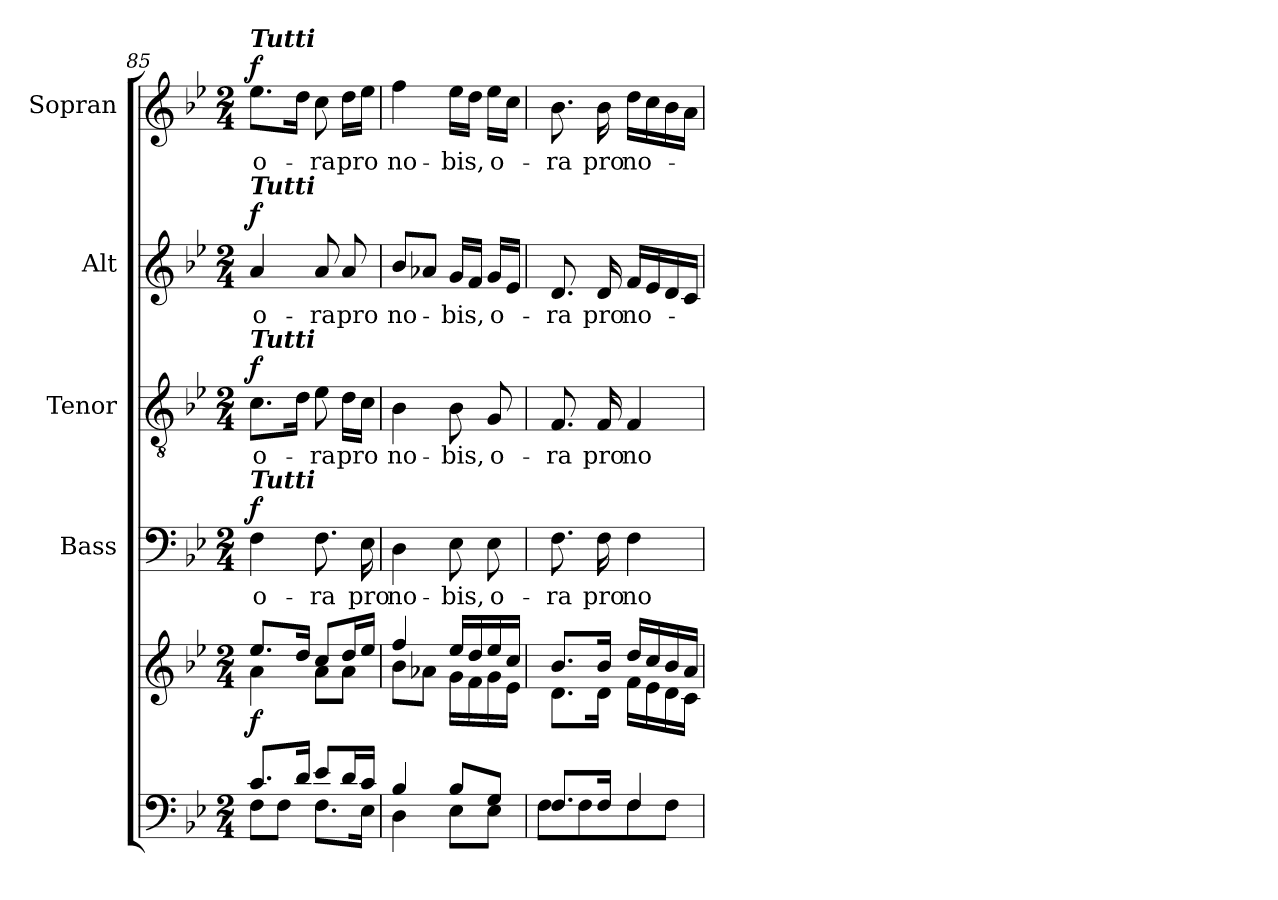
**kern	**kern	**dynam	**kern	**text	**dynam	**kern	**text	**dynam	**kern	**text	**dynam	**kern	**text	**dynam
*part5	*part5	*part5	*part4	*part4	*part4	*part3	*part3	*part3	*part2	*part2	*part2	*part1	*part1	*part1
*staff6	*staff5	*staff5/6	*staff4	*staff4	*staff4	*staff3	*staff3	*staff3	*staff2	*staff2	*staff2	*staff1	*staff1	*staff1
*	*	*	*I"Bass	*	*	*I"Tenor	*	*	*I"Alt	*	*	*I"Sopran	*	*
*	*	*	*I'B.	*	*	*I'T.	*	*	*I'A.	*	*	*I'S.	*	*
!!LO:LB:g=z
*clefF4	*clefG2	*	*clefF4	*	*	*clefGv2	*	*	*clefG2	*	*	*clefG2	*	*
*k[b-e-]	*k[b-e-]	*	*k[b-e-]	*	*	*k[b-e-]	*	*	*k[b-e-]	*	*	*k[b-e-]	*	*
*B-:	*B-:	*	*B-:	*	*	*B-:	*	*	*B-:	*	*	*B-:	*	*
*M2/4	*M2/4	*	*M2/4	*	*	*M2/4	*	*	*M2/4	*	*	*M2/4	*	*
=85	=85	=85	=85	=85	=85	=85	=85	=85	=85	=85	=85	=85	=85	=85
*^	*^	*	*	*	*	*	*	*	*	*	*	*	*	*
!	!	!	!	!	!	!	!	!	!	!	!	!	!	!LO:TX:a:Bi:t=Tutti	!	!
!	!	!	!	!	!	!	!	!	!	!	!LO:TX:a:Bi:t=Tutti	!	!	!	!	!
!	!	!	!	!	!	!	!	!LO:TX:a:Bi:t=Tutti	!	!	!	!	!	!	!	!
!	!	!	!	!	!LO:TX:a:Bi:t=Tutti	!	!	!	!	!	!	!	!	!	!	!
!	!	!	!	!LO:DY:b	!	!LO:LY:b	!LO:DY:a	!	!LO:LY:b	!LO:DY:a	!	!LO:LY:b	!LO:DY:a	!	!LO:LY:b	!LO:DY:a
8.c/L	8F\L	8.ee-/L	4a\	f	4F\	o-	f	8.c\L	o-	f	4a/	o-	f	8.ee-\L	o-	f
.	8F\J	.	.	.	.	.	.	.	.	.	.	.	.	.	.	.
16d/Jk	.	16dd/Jk	.	.	.	.	.	16d\Jk	.	.	.	.	.	16dd\Jk	.	.
!	!	!	!	!	!	!LO:LY:b	!	!	!LO:LY:b	!	!	!LO:LY:b	!	!	!LO:LY:b	!
8e-/L	8.F\L	8cc/L	8a\L	.	8.F\	-ra	.	8e-\	-ra	.	8a/	-ra	.	8cc\	-ra	.
!	!	!	!	!	!	!	!	!	!LO:LY:b	!	!	!LO:LY:b	!	!	!LO:LY:b	!
16d/L	.	16dd/L	8a\J	.	.	.	.	16d\LL	pro	.	8a/	pro	.	16dd\LL	pro	.
!	!	!	!	!	!	!LO:LY:b	!	!	!	!	!	!	!	!	!	!
16c/JJ	16E-\Jk	16ee-/JJ	.	.	16E-\	pro	.	16c\JJ	.	.	.	.	.	16ee-\JJ	.	.
=86	=86	=86	=86	=86	=86	=86	=86	=86	=86	=86	=86	=86	=86	=86	=86	=86
!	!	!	!	!	!	!LO:LY:b	!	!	!LO:LY:b	!	!	!LO:LY:b	!	!	!LO:LY:b	!
4B-/	4D\	4ff/	8b-\L	.	4D\	no-	.	4B-\	no-	.	8b-/L	no-	.	4ff\	no-	.
.	.	.	8a-X\J	.	.	.	.	.	.	.	8a-X/J	.	.	.	.	.
!	!	!	!	!	!	!LO:LY:b	!	!	!LO:LY:b	!	!	!LO:LY:b	!	!	!LO:LY:b	!
8B-/L	8E-\L	16ee-/LL	16g\LL	.	8E-\	-bis,	.	8B-\	-bis,	.	16g/LL	-bis,	.	16ee-\LL	-bis,	.
.	.	16dd/	16f\	.	.	.	.	.	.	.	16f/JJ	.	.	16dd\JJ	.	.
!	!	!	!	!	!	!LO:LY:b	!	!	!LO:LY:b	!	!	!LO:LY:b	!	!	!LO:LY:b	!
8G/J	8E-\J	16ee-/	16g\	.	8E-\	o-	.	8G/	o-	.	16g/LL	o-	.	16ee-\LL	o-	.
.	.	16cc/JJ	16e-\JJ	.	.	.	.	.	.	.	16e-/JJ	.	.	16cc\JJ	.	.
=87	=87	=87	=87	=87	=87	=87	=87	=87	=87	=87	=87	=87	=87	=87	=87	=87
!	!	!	!	!	!	!LO:LY:b	!	!	!LO:LY:b	!	!	!LO:LY:b	!	!	!LO:LY:b	!
8.F/L	8F\L	8.b-/L	8.d\L	.	8.F\	-ra	.	8.F/	-ra	.	8.d/	-ra	.	8.b-\	-ra	.
.	8F\	.	.	.	.	.	.	.	.	.	.	.	.	.	.	.
!	!	!	!	!	!	!LO:LY:b	!	!	!LO:LY:b	!	!	!LO:LY:b	!	!	!LO:LY:b	!
16F/Jk	.	16b-/Jk	16d\Jk	.	16F\	pro	.	16F/	pro	.	16d/	pro	.	16b-\	pro	.
!	!	!	!	!	!	!LO:LY:b	!	!	!LO:LY:b	!	!	!LO:LY:b	!	!	!LO:LY:b	!
4F/	8F\	16dd/LL	16f\LL	.	4F\	no-	.	4F/	no-	.	16f/LL	no-	.	16dd\LL	no-	.
.	.	16cc/	16e-\	.	.	.	.	.	.	.	16e-/	.	.	16cc\	.	.
.	8F\J	16b-/	16d\	.	.	.	.	.	.	.	16d/	.	.	16b-\	.	.
.	.	16a/JJ	16c\JJ	.	.	.	.	.	.	.	16c/JJ	.	.	16a\JJ	.	.
*v	*v	*	*	*	*	*	*	*	*	*	*	*	*	*	*	*
*	*v	*v	*	*	*	*	*	*	*	*	*	*	*	*	*
=	=	=	=	=	=	=	=	=	=	=	=	=	=	=
*-	*-	*-	*-	*-	*-	*-	*-	*-	*-	*-	*-	*-	*-	*-
